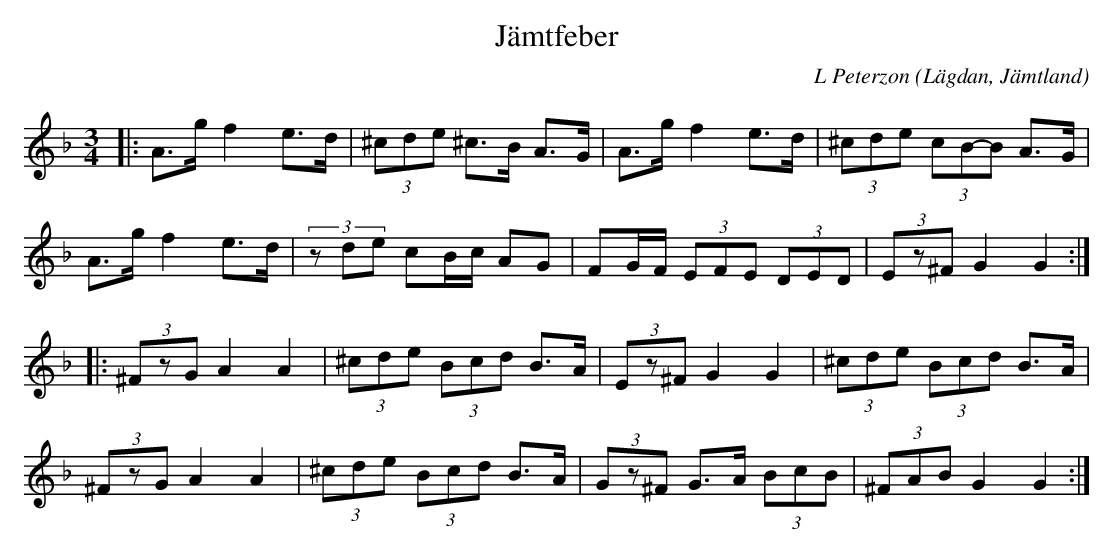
X:1
T:Jämtfeber
C: L Peterzon
O:Lägdan, Jämtland
M:3/4
L:1/8
K:Dm
|: A>g f2 e>d|(3^cde ^c>B A>G|A>g f2 e>d|(3^cde (3cB-B A>G|
A>g f2 e>d|(3zde cB/c/ AG|FG/F/ (3EFE (3DED|(3Ez^F G2 G2:|
|:(3^FzG A2 A2|(3^cde (3Bcd B>A|(3Ez^F G2 G2|(3^cde (3Bcd B>A|
(3^FzG A2 A2|(3^cde (3Bcd B>A| (3Gz^F G>A (3BcB|(3^FAB G2 G2:|
